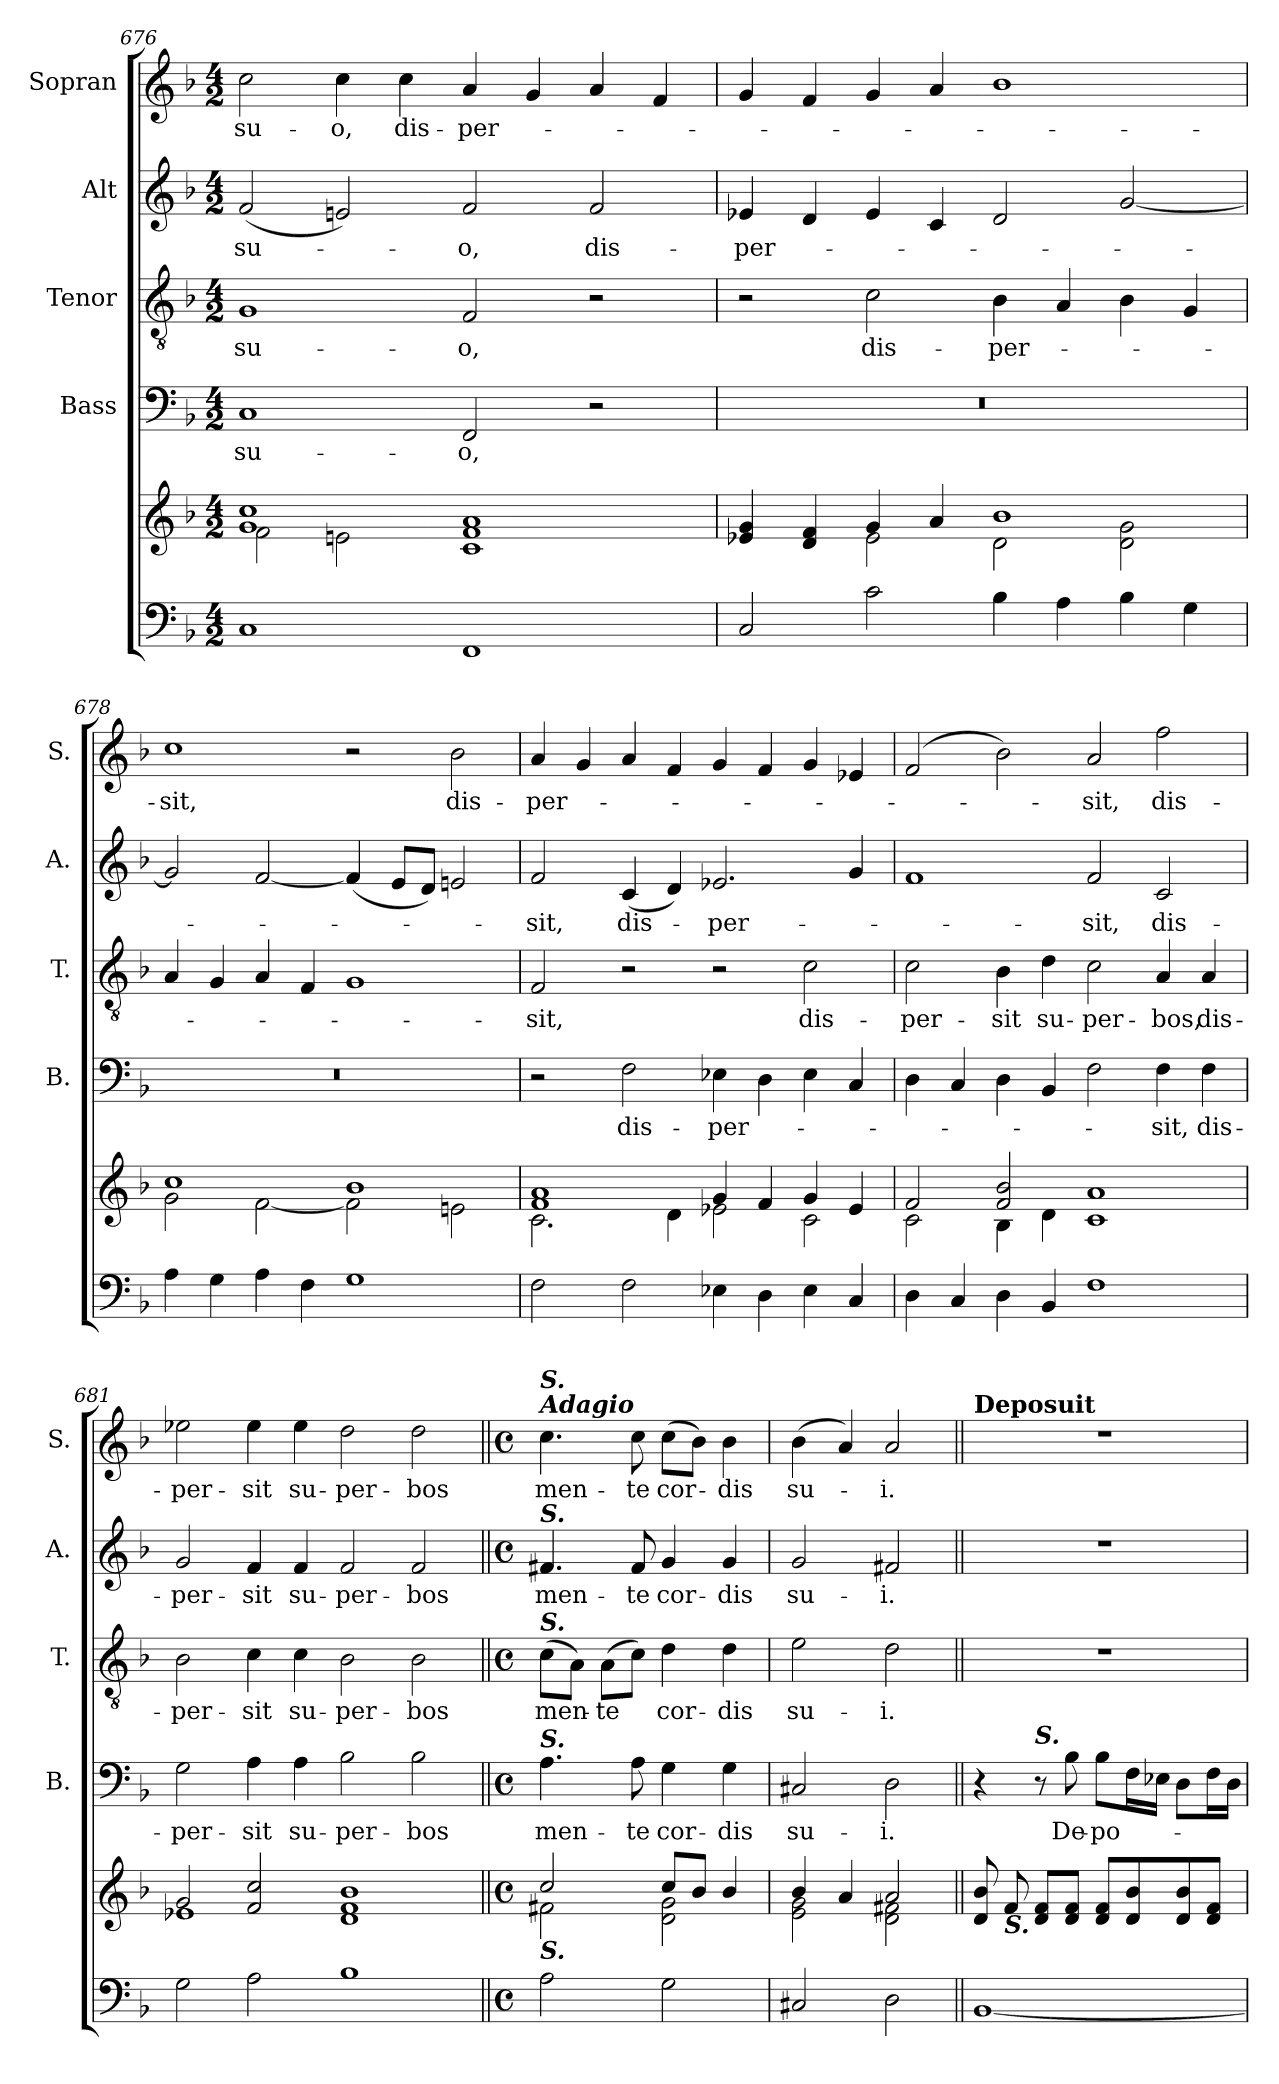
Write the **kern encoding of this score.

**kern	**kern	**kern	**text	**kern	**text	**kern	**text	**kern	**text
*part5	*part5	*part4	*part4	*part3	*part3	*part2	*part2	*part1	*part1
*staff6	*staff5	*staff4	*staff4	*staff3	*staff3	*staff2	*staff2	*staff1	*staff1
*	*	*I"Bass	*	*I"Tenor	*	*I"Alt	*	*I"Sopran	*
*	*	*I'B.	*	*I'T.	*	*I'A.	*	*I'S.	*
!!LO:LB:g=z
*clefF4	*clefG2	*clefF4	*	*clefGv2	*	*clefG2	*	*clefG2	*
*k[b-]	*k[b-]	*k[b-]	*	*k[b-]	*	*k[b-]	*	*k[b-]	*
*F:	*F:	*F:	*	*F:	*	*F:	*	*F:	*
*M4/2	*M4/2	*M4/2	*	*M4/2	*	*M4/2	*	*M4/2	*
=676	=676	=676	=676	=676	=676	=676	=676	=676	=676
*	*^	*	*	*	*	*	*	*	*
!	!	!	!	!LO:LY:b	!	!LO:LY:b	!	!LO:LY:b	!	!LO:LY:b
1C	1g 1cc	2f\	1C	su-	1G	su-	(<2f/	su-	2cc\	su-
!	!	!	!	!	!	!	!	!	!	!LO:LY:b
.	.	2en\	.	.	.	.	2en/)	.	4cc\	-o,
!	!	!	!	!	!	!	!	!	!	!LO:LY:b
.	.	.	.	.	.	.	.	.	4cc\	dis-
!	!	!	!	!LO:LY:b	!	!LO:LY:b	!	!LO:LY:b	!	!LO:LY:b
1FF	1f 1a	1c	2FF/	-o,	2F/	-o,	2f/	-o,	4a/	-per-
.	.	.	.	.	.	.	.	.	4g/	.
!	!	!	!	!	!	!	!	!LO:LY:b	!	!
.	.	.	2r	.	2r	.	2f/	dis-	4a/	.
.	.	.	.	.	.	.	.	.	4f/	.
=677	=677	=677	=677	=677	=677	=677	=677	=677	=677	=677
!	!	!	!	!	!	!	!	!LO:LY:b	!	!
2C/	4e-X/ 4g/	2ryy	0r	.	2r	.	4e-X/	-per-	4g/	.
.	4d/ 4f/	.	.	.	.	.	4d/	.	4f/	.
!	!	!	!	!	!	!LO:LY:b	!	!	!	!
2c\	4g/	2e-\	.	.	2c\	dis-	4e-/	.	4g/	.
.	4a/	.	.	.	.	.	4c/	.	4a/	.
!	!	!	!	!	!	!LO:LY:b	!	!	!	!
4B-\	1b-	2d\	.	.	4B-\	-per-	2d/	.	1b-	.
4A\	.	.	.	.	4A/	.	.	.	.	.
4B-\	.	2d\ 2g\	.	.	4B-\	.	[2g/	.	.	.
4G\	.	.	.	.	4G/	.	.	.	.	.
=678	=678	=678	=678	=678	=678	=678	=678	=678	=678	=678
!	!	!	!	!	!	!	!	!	!	!LO:LY:b
4A\	1cc	2g\	0r	.	4A/	.	2g/]	.	1cc	-sit,
4G\	.	.	.	.	4G/	.	.	.	.	.
4A\	.	[<2f\	.	.	4A/	.	[2f/	.	.	.
4F\	.	.	.	.	4F/	.	.	.	.	.
1G	1b-	2f\]	.	.	1G	.	(<4f/]	.	2r	.
.	.	.	.	.	.	.	8e/L	.	.	.
.	.	.	.	.	.	.	8d/J)	.	.	.
!	!	!	!	!	!	!	!	!	!	!LO:LY:b
.	.	2en\	.	.	.	.	2en/	.	2b-\	dis-
=679	=679	=679	=679	=679	=679	=679	=679	=679	=679	=679
!	!	!	!	!	!	!LO:LY:b	!	!LO:LY:b	!	!LO:LY:b
2F\	1f 1a	2.c\	2r	.	2F/	-sit,	2f/	-sit,	4a/	-per-
.	.	.	.	.	.	.	.	.	4g/	.
!	!	!	!	!LO:LY:b	!	!	!	!LO:LY:b	!	!
2F\	.	.	2F\	dis-	2r	.	(<4c/	dis-	4a/	.
.	.	4d\	.	.	.	.	4d/)	.	4f/	.
!	!	!	!	!LO:LY:b	!	!	!	!LO:LY:b	!	!
4E-X\	4g/	2e-X\	4E-X\	-per-	2r	.	2.e-X/	-per-	4g/	.
4D\	4f/	.	4D\	.	.	.	.	.	4f/	.
!	!	!	!	!	!	!LO:LY:b	!	!	!	!
4E-\	4g/	2c\	4E-\	.	2c\	dis-	.	.	4g/	.
4C/	4e-/	.	4C/	.	.	.	4g/	.	4e-X/	.
!!LO:PB:g=z
=680	=680	=680	=680	=680	=680	=680	=680	=680	=680	=680
!	!	!	!	!	!	!LO:LY:b	!	!	!	!
4D\	2f/	2c\	4D\	.	2c\	-per-	1f	.	(2f/	.
4C/	.	.	4C/	.	.	.	.	.	.	.
!	!	!	!	!	!	!LO:LY:b	!	!	!	!
4D\	2f/ 2b-/	4B-\	4D\	.	4B-\	-sit	.	.	2b-\)	.
!	!	!	!	!	!	!LO:LY:b	!	!	!	!
4BB-/	.	4d\	4BB-/	.	4d\	su-	.	.	.	.
!	!	!	!	!	!	!LO:LY:b	!	!LO:LY:b	!	!LO:LY:b
1F	1a	1c	2F\	.	2c\	-per-	2f/	-sit,	2a/	-sit,
!	!	!	!	!LO:LY:b	!	!LO:LY:b	!	!LO:LY:b	!	!LO:LY:b
.	.	.	4F\	-sit,	4A/	-bos,	2c/	dis-	2ff\	dis-
!	!	!	!	!LO:LY:b	!	!LO:LY:b	!	!	!	!
.	.	.	4F\	dis-	4A/	dis-	.	.	.	.
=681	=681	=681	=681	=681	=681	=681	=681	=681	=681	=681
!	!	!	!	!LO:LY:b	!	!LO:LY:b	!	!LO:LY:b	!	!LO:LY:b
2G\	2g/	1e-X	2G\	-per-	2B-\	-per-	2g/	-per-	2ee-X\	-per-
!	!	!	!	!LO:LY:b	!	!LO:LY:b	!	!LO:LY:b	!	!LO:LY:b
2A\	2f/ 2cc/	.	4A\	-sit	4c\	-sit	4f/	-sit	4ee-\	-sit
!	!	!	!	!LO:LY:b	!	!LO:LY:b	!	!LO:LY:b	!	!LO:LY:b
.	.	.	4A\	su-	4c\	su-	4f/	su-	4ee-\	su-
!	!	!	!	!LO:LY:b	!	!LO:LY:b	!	!LO:LY:b	!	!LO:LY:b
1B-	1f 1b-	1d	2B-\	-per-	2B-\	-per-	2f/	-per-	2dd\	-per-
!	!	!	!	!LO:LY:b	!	!LO:LY:b	!	!LO:LY:b	!	!LO:LY:b
.	.	.	2B-\	-bos	2B-\	-bos	2f/	-bos	2dd\	-bos
=682||	=682||	=682||	=682||	=682||	=682||	=682||	=682||	=682||	=682||	=682||
*M4/4	*M4/4	*	*M4/4	*	*M4/4	*	*M4/4	*	*M4/4	*
*met(c)	*met(c)	*	*met(c)	*	*met(c)	*	*met(c)	*	*met(c)	*
!	!	!	!	!	!	!	!	!	!LO:TX:a:Bi:t=Adagio	!
!	!	!	!	!	!	!	!	!	!LO:TX:a:Bi:t=S.	!
!	!	!	!	!	!	!	!LO:TX:a:Bi:t=S.	!	!	!
!	!	!	!	!	!LO:TX:a:Bi:t=S.	!	!	!	!	!
!	!	!	!LO:TX:a:Bi:t=S.	!	!	!	!	!	!	!
!	!LO:TX:b:Bi:t=S.	!	!	!	!	!	!	!	!	!
!	!	!	!	!LO:LY:b	!	!LO:LY:b	!	!LO:LY:b	!	!LO:LY:b
2A\	2cc/	2f#X\	4.A\	men-	(>8c\L	men-	4.f#X/	men-	4.cc\	men-
.	.	.	.	.	8A\J)	.	.	.	.	.
!	!	!	!	!	!	!LO:LY:b	!	!	!	!
.	.	.	.	.	(>8A\L	-te	.	.	.	.
!	!	!	!	!LO:LY:b	!	!	!	!LO:LY:b	!	!LO:LY:b
.	.	.	8A\	-te	8c\J)	.	8f#/	-te	8cc\	-te
!	!	!	!	!LO:LY:b	!	!LO:LY:b	!	!LO:LY:b	!	!LO:LY:b
2G\	8cc/L	2d\ 2g\	4G\	cor-	4d\	cor-	4g/	cor-	(>8cc\L	cor-
.	8b-/J	.	.	.	.	.	.	.	8b-\J)	.
!	!	!	!	!LO:LY:b	!	!LO:LY:b	!	!LO:LY:b	!	!LO:LY:b
.	4b-/	.	4G\	-dis	4d\	-dis	4g/	-dis	4b-\	-dis
=683	=683	=683	=683	=683	=683	=683	=683	=683	=683	=683
!	!	!	!	!LO:LY:b	!	!LO:LY:b	!	!LO:LY:b	!	!LO:LY:b
2C#X/	4b-/	2e\ 2g\	2C#X/	su-	2e\	su-	2g/	su-	(>4b-\	su-
.	4a/	.	.	.	.	.	.	.	4a/)	.
!	!	!	!	!LO:LY:b	!	!LO:LY:b	!	!LO:LY:b	!	!LO:LY:b
2D\	2a/	2d\ 2f#X\	2D\	-i.	2d\	-i.	2f#X/	-i.	2a/	-i.
!!LO:LB:g=z
=684||	=684||	=684||	=684||	=684||	=684||	=684||	=684||	=684||	=684||	=684||
!	!	!	!	!	!	!	!	!	!LO:TX:a:B:t=Deposuit	!
*	*v	*v	*	*	*	*	*	*	*	*
[1BB-	8d/ 8b-/	4r	.	1r	.	1r	.	1r	.
!	!LO:TX:b:Bi:t=S.	!	!	!	!	!	!	!	!
.	8f/	.	.	.	.	.	.	.	.
!	!	!LO:TX:a:Bi:t=S.	!	!	!	!	!	!	!
.	8d/ 8f/L	8r	.	.	.	.	.	.	.
!	!	!	!LO:LY:b	!	!	!	!	!	!
.	8d/ 8f/J	8B-\	De-	.	.	.	.	.	.
!	!	!	!LO:LY:b	!	!	!	!	!	!
.	8d/ 8f/L	8B-\L	-po-	.	.	.	.	.	.
.	8d/ 8b-/	16F\L	.	.	.	.	.	.	.
.	.	16E-X\JJ	.	.	.	.	.	.	.
.	8d/ 8b-/	8D\L	.	.	.	.	.	.	.
.	8d/ 8f/J	16F\L	.	.	.	.	.	.	.
.	.	16D\JJ	.	.	.	.	.	.	.
=	=	=	=	=	=	=	=	=	=
*-	*-	*-	*-	*-	*-	*-	*-	*-	*-
